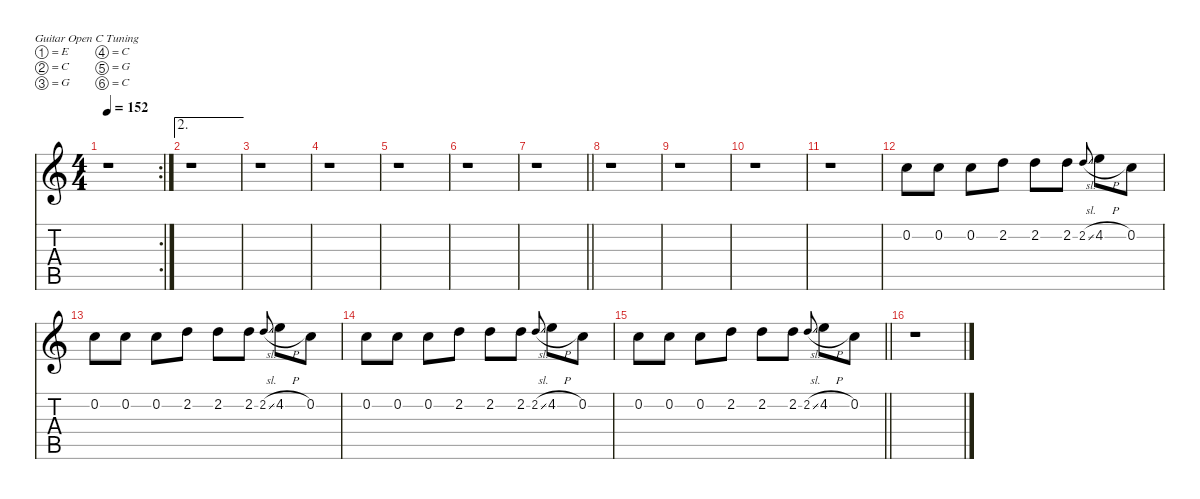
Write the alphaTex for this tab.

\defaultSystemsLayout 4
\hideDynamics
\bracketExtendMode nobrackets
\singleTrackTrackNamePolicy hidden
\multiTrackTrackNamePolicy hidden
\firstSystemTrackNameMode fullname
\firstSystemTrackNameOrientation horizontal
\otherSystemsTrackNameOrientation horizontal
\track ("Guitar 2" "od.guit.") {defaultSystemsLayout 4 instrument overdrivenguitar}
\staff {score tabs}
\tuning (E4 C4 G3 C3 G2 C2)
\rc 2
\ts (4 4)
\tempo 152
\clef g2
\ks c
r.1{dy f beam Down} |
\ae 2
r.1{beam Down} |
r.1{beam Down} |
r.1{beam Down} |
r.1{beam Down} |
r.1{beam Down} |
\barLineRight lightlight
r.1{beam Down} |
r.1{beam Down} |
r.1{beam Down} |
r.1{beam Down} |
r.1{beam Down} |
0.2.8{beam Down} 0.2.8{beam Down} 0.2.8{beam Down} 2.2.8{beam Down} 2.2.8{beam Down} 2.2.8{beam Down} 2.2{sl}.8{gr onbeat dy mf beam Up} 4.2{h}.8{dy f beam Down} 0.2.8{beam Down} |
0.2.8{beam Down} 0.2.8{beam Down} 0.2.8{beam Down} 2.2.8{beam Down} 2.2.8{beam Down} 2.2.8{beam Down} 2.2{sl}.8{gr onbeat dy mf beam Up} 4.2{h}.8{dy f beam Down} 0.2.8{beam Down} |
0.2.8{beam Down} 0.2.8{beam Down} 0.2.8{beam Down} 2.2.8{beam Down} 2.2.8{beam Down} 2.2.8{beam Down} 2.2{sl}.8{gr onbeat dy mf beam Up} 4.2{h}.8{dy f beam Down} 0.2.8{beam Down} |
\barLineRight lightlight
0.2.8{beam Down} 0.2.8{beam Down} 0.2.8{beam Down} 2.2.8{beam Down} 2.2.8{beam Down} 2.2.8{beam Down} 2.2{sl}.8{gr onbeat dy mf beam Up} 4.2{h}.8{dy f beam Down} 0.2.8{beam Down} |
r.1{beam Down}
